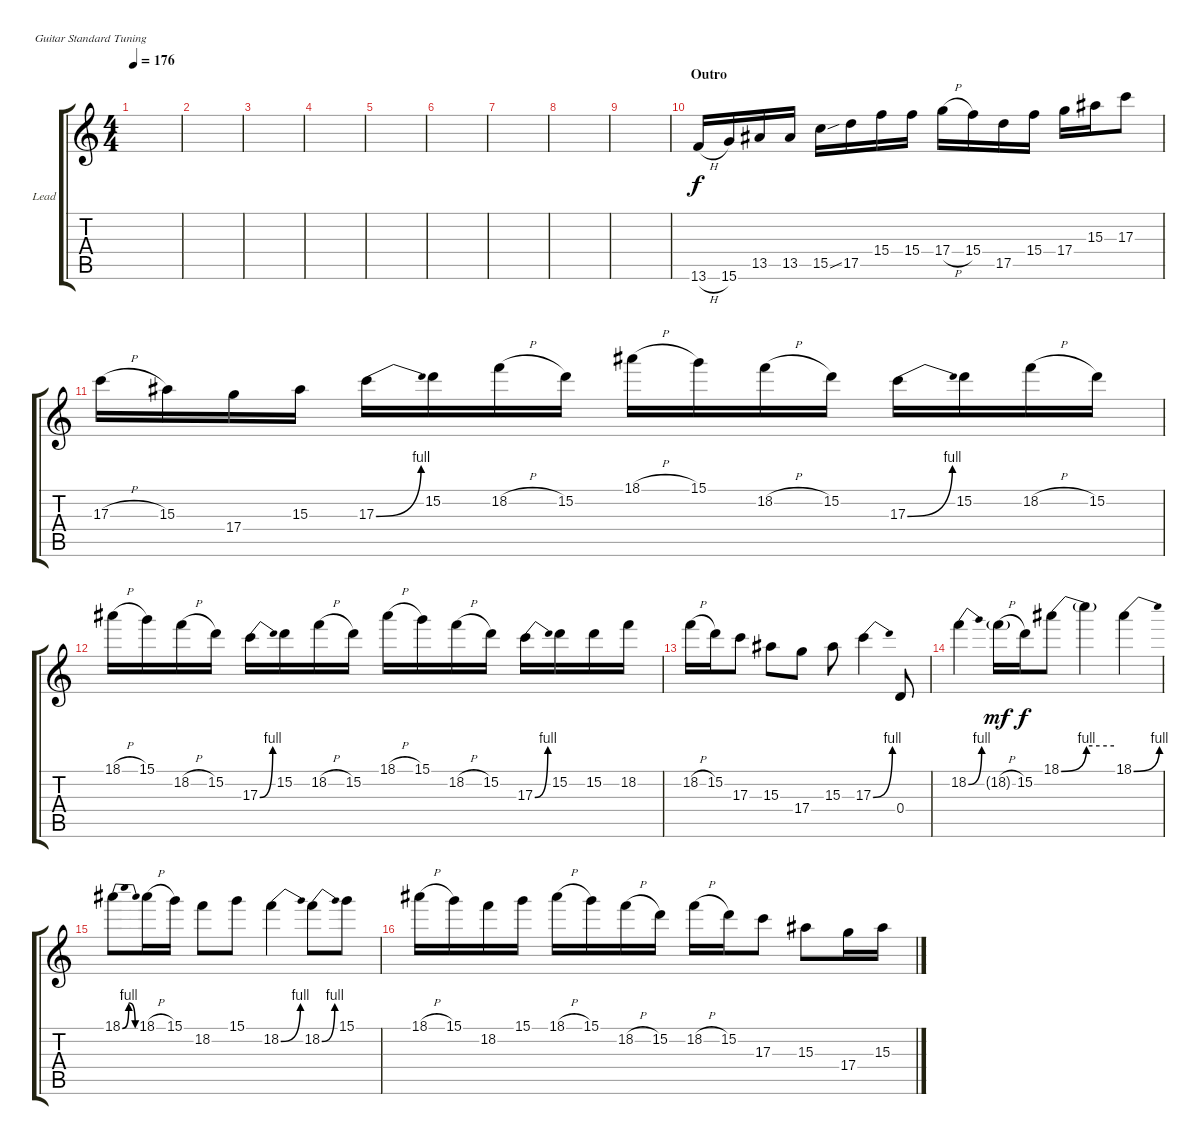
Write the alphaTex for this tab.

\bracketExtendMode groupsimilarinstruments
\firstSystemTrackNameOrientation horizontal
\otherSystemsTrackNameOrientation horizontal
\track ("Guitar Lead" "Lead") {instrument distortionguitar}
\staff {score tabs}
\tuning (E4 B3 G3 D3 A2 E2)
\ts (4 4)
\tempo 176
\clef g2
\ks c
|
|
|
|
|
|
|
|
|
\section ("" "Outro")
13.6{h}.16{dy f} 15.6.16 13.5.16 13.5.16 15.5{sou}.16 17.5.16 15.4.16 15.4.16 17.4{h}.16 15.4.16 17.5.16 15.4.16 17.4.16 15.3.16 17.3.8 |
17.3{h}.16 15.3.16 17.4.16 15.3.16 17.3{be (bend 0 0 60 4)}.16 15.2.16 18.2{h}.16 15.2.16 18.1{h}.16 15.1.16 18.2{h}.16 15.2.16 17.3{be (bend 0 0 60 4)}.16 15.2.16 18.2{h}.16 15.2.16 |
18.1{h}.16 15.1.16 18.2{h}.16 15.2.16 17.3{be (bend 0 0 60 4)}.16 15.2.16 18.2{h}.16 15.2.16 18.1{h}.16 15.1.16 18.2{h}.16 15.2.16 17.3{be (bend 0 0 60 4)}.16 15.2.16 15.2.16 18.2.16 |
18.2{h}.16 15.2.16 17.3.8 15.3.8 17.4.8 15.3.8 17.3{be (bend 0 0 60 4)}.4 0.4.8 |
18.2{be (bend 0 0 60 4)}.4 18.2{h g}.16{dy mf} 15.2.16{dy f} 18.1{be (bend 0 0 60 4)}.8 18.1{be (hold 0 4 60 4) t}.4 18.1{be (bend 0 0 60 4)}.4 |
18.1{be (bendrelease 0 0 30 4 30 4 60 0)}.8 18.1{h}.16 15.1.16 18.2.8 15.1.8 18.2{be (bend 0 0 60 4)}.4 18.2{be (bend 0 0 60 4)}.8 15.1.8 |
18.1{h}.16 15.1.16 18.2.16 15.1.16 18.1{h}.16 15.1.16 18.2{h}.16 15.2.16 18.2{h}.16 15.2.16 17.3.8 15.3.8 17.4.16 15.3.16
